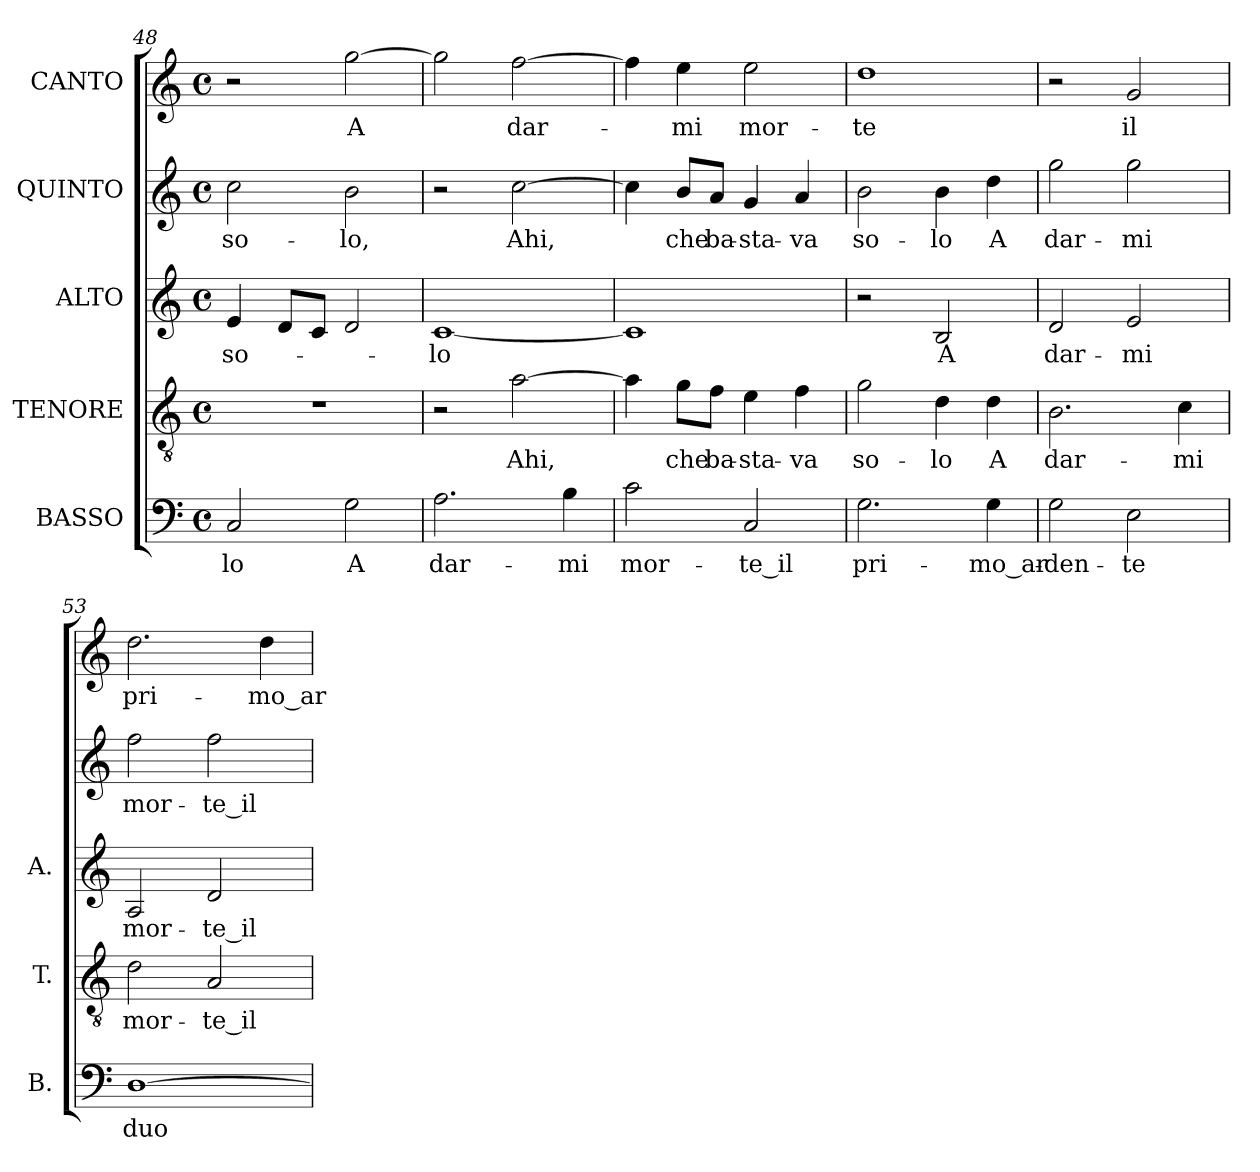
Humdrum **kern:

**kern	**text	**kern	**text	**kern	**text	**kern	**text	**kern	**text
*part5	*part5	*part4	*part4	*part3	*part3	*part2	*part2	*part1	*part1
*staff5	*staff5	*staff4	*staff4	*staff3	*staff3	*staff2	*staff2	*staff1	*staff1
*I"BASSO	*	*I"TENORE	*	*I"ALTO	*	*I"QUINTO	*	*I"CANTO	*
*I'B.	*	*I'T.	*	*I'A.	*	*	*	*	*
!!LO:LB:g=z
*clefF4	*	*clefGv2	*	*clefG2	*	*clefG2	*	*clefG2	*
*	*	*ITrd7c12	*	*	*	*	*	*	*
*k[]	*	*k[]	*	*k[]	*	*k[]	*	*k[]	*
*C:	*	*C:	*	*C:	*	*C:	*	*C:	*
*M4/4	*	*M4/4	*	*M4/4	*	*M4/4	*	*M4/4	*
*met(c)	*	*met(c)	*	*met(c)	*	*met(c)	*	*met(c)	*
=48	=48	=48	=48	=48	=48	=48	=48	=48	=48
!	!LO:LY:b:color=#000000	!	!	!	!	!	!	!	!
!	!	!	!	!	!LO:LY:b:color=#000000	!	!	!	!
!	!	!	!	!	!	!	!LO:LY:b:color=#000000	!	!
2Ci/	-lo	1r	.	4ei/	so-	2cci\	so-	2r	.
.	.	.	.	8di/L	.	.	.	.	.
.	.	.	.	8ci/J	.	.	.	.	.
!	!LO:LY:b:color=#000000	!	!	!	!	!	!	!	!
!	!	!	!	!	!	!	!LO:LY:b:color=#000000	!	!
!	!	!	!	!	!	!	!	!	!LO:LY:b:color=#000000
2Gi\	A	.	.	2di/	.	2bi\	-lo,	[>2ggi\	A
=49	=49	=49	=49	=49	=49	=49	=49	=49	=49
!	!LO:LY:b:color=#000000	!	!	!	!	!	!	!	!
!	!	!	!	!	!LO:LY:b:color=#000000	!	!	!	!
2.Ai\	dar-	2r	.	[<1ci	-lo	2r	.	2ggi\]	.
!	!	!	!LO:LY:b:color=#000000	!	!	!	!	!	!
!	!	!	!	!	!	!	!LO:LY:b:color=#000000	!	!
!	!	!	!	!	!	!	!	!	!LO:LY:b:color=#000000
.	.	[>2Ai\	Ahi,	.	.	[>2cci\	Ahi,	[>2ffi\	dar-
!	!LO:LY:b:color=#000000	!	!	!	!	!	!	!	!
4Bi\	-mi	.	.	.	.	.	.	.	.
=50	=50	=50	=50	=50	=50	=50	=50	=50	=50
!	!LO:LY:b:color=#000000	!	!	!	!	!	!	!	!
2ci\	mor-	4Ai\]	.	1ci]	.	4cci\]	.	4ffi\]	.
!	!	!	!LO:LY:b:color=#000000	!	!	!	!	!	!
!	!	!	!	!	!	!	!LO:LY:b:color=#000000	!	!
!	!	!	!	!	!	!	!	!	!LO:LY:b:color=#000000
.	.	8Gi\L	che	.	.	8bi/L	che	4eei\	-mi
!	!	!	!LO:LY:b:color=#000000	!	!	!	!	!	!
!	!	!	!	!	!	!	!LO:LY:b:color=#000000	!	!
.	.	8Fi\J	ba-	.	.	8ai/J	ba-	.	.
!	!LO:LY:b:color=#000000	!	!	!	!	!	!	!	!
!	!	!	!LO:LY:b:color=#000000	!	!	!	!	!	!
!	!	!	!	!	!	!	!LO:LY:b:color=#000000	!	!
!	!	!	!	!	!	!	!	!	!LO:LY:b:color=#000000
2Ci/	-te_il	4Ei\	-sta-	.	.	4gi/	-sta-	2eei\	mor-
!	!	!	!LO:LY:b:color=#000000	!	!	!	!	!	!
!	!	!	!	!	!	!	!LO:LY:b:color=#000000	!	!
.	.	4Fi\	-va	.	.	4ai/	-va	.	.
=51	=51	=51	=51	=51	=51	=51	=51	=51	=51
!	!LO:LY:b:color=#000000	!	!	!	!	!	!	!	!
!	!	!	!LO:LY:b:color=#000000	!	!	!	!	!	!
!	!	!	!	!	!	!	!LO:LY:b:color=#000000	!	!
!	!	!	!	!	!	!	!	!	!LO:LY:b:color=#000000
2.Gi\	pri-	2Gi\	so-	2r	.	2bi\	so-	1ddi	-te
!	!	!	!LO:LY:b:color=#000000	!	!	!	!	!	!
!	!	!	!	!	!LO:LY:b:color=#000000	!	!	!	!
!	!	!	!	!	!	!	!LO:LY:b:color=#000000	!	!
.	.	4Di\	-lo	2Bi/	A	4bi\	-lo	.	.
!	!LO:LY:b:color=#000000	!	!	!	!	!	!	!	!
!	!	!	!LO:LY:b:color=#000000	!	!	!	!	!	!
!	!	!	!	!	!	!	!LO:LY:b:color=#000000	!	!
4Gi\	-mo_ar-	4Di\	A	.	.	4ddi\	A	.	.
=52	=52	=52	=52	=52	=52	=52	=52	=52	=52
!	!LO:LY:b:color=#000000	!	!	!	!	!	!	!	!
!	!	!	!LO:LY:b:color=#000000	!	!	!	!	!	!
!	!	!	!	!	!LO:LY:b:color=#000000	!	!	!	!
!	!	!	!	!	!	!	!LO:LY:b:color=#000000	!	!
2Gi\	-den-	2.BBi\	dar-	2di/	dar-	2ggi\	dar-	2r	.
!	!LO:LY:b:color=#000000	!	!	!	!	!	!	!	!
!	!	!	!	!	!LO:LY:b:color=#000000	!	!	!	!
!	!	!	!	!	!	!	!LO:LY:b:color=#000000	!	!
!	!	!	!	!	!	!	!	!	!LO:LY:b:color=#000000
2Ei\	-te	.	.	2ei/	-mi	2ggi\	-mi	2gi/	il
!	!	!	!LO:LY:b:color=#000000	!	!	!	!	!	!
.	.	4Ci\	-mi	.	.	.	.	.	.
!!LO:LB:g=z
=53	=53	=53	=53	=53	=53	=53	=53	=53	=53
!	!LO:LY:b:color=#000000	!	!	!	!	!	!	!	!
!	!	!	!LO:LY:b:color=#000000	!	!	!	!	!	!
!	!	!	!	!	!LO:LY:b:color=#000000	!	!	!	!
!	!	!	!	!	!	!	!LO:LY:b:color=#000000	!	!
!	!	!	!	!	!	!	!	!	!LO:LY:b:color=#000000
[>1Di	duo-	2Di\	mor-	2Ai/	mor-	2ffi\	mor-	2.ddi\	pri-
!	!	!	!LO:LY:b:color=#000000	!	!	!	!	!	!
!	!	!	!	!	!LO:LY:b:color=#000000	!	!	!	!
!	!	!	!	!	!	!	!LO:LY:b:color=#000000	!	!
.	.	2AAi/	-te_il	2di/	-te_il	2ffi\	-te_il	.	.
!	!	!	!	!	!	!	!	!	!LO:LY:b:color=#000000
.	.	.	.	.	.	.	.	4ddi\	-mo_ar-
=	=	=	=	=	=	=	=	=	=
*-	*-	*-	*-	*-	*-	*-	*-	*-	*-
